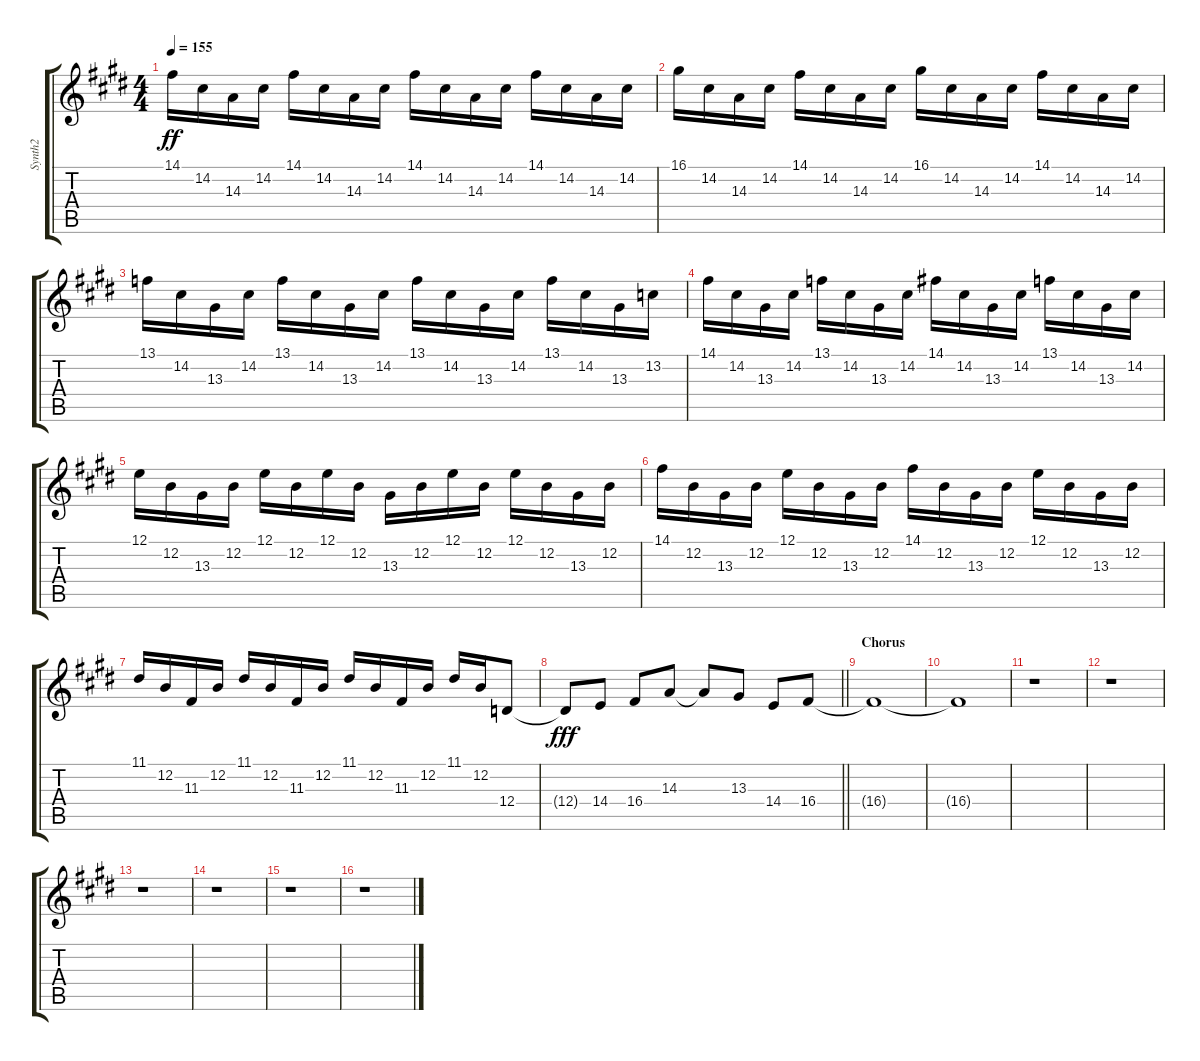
\track ("Synth2" "Synth2") {instrument lead2sawtooth}
\staff {score tabs}
\tuning (E4 B3 G3 D3 A2 E2) {hide}
\ts (4 4)
\tempo 155
\clef g2
\ks e
14.1.16{dy ff} 14.2.16 14.3.16 14.2.16 14.1.16 14.2.16 14.3.16 14.2.16 14.1.16 14.2.16 14.3.16 14.2.16 14.1.16 14.2.16 14.3.16 14.2.16 |
16.1.16 14.2.16 14.3.16 14.2.16 14.1.16 14.2.16 14.3.16 14.2.16 16.1.16 14.2.16 14.3.16 14.2.16 14.1.16 14.2.16 14.3.16 14.2.16 |
13.1.16 14.2.16 13.3.16 14.2.16 13.1.16 14.2.16 13.3.16 14.2.16 13.1.16 14.2.16 13.3.16 14.2.16 13.1.16 14.2.16 13.3.16 13.2.16 |
14.1.16 14.2.16 13.3.16 14.2.16 13.1.16 14.2.16 13.3.16 14.2.16 14.1.16 14.2.16 13.3.16 14.2.16 13.1.16 14.2.16 13.3.16 14.2.16 |
12.1.16 12.2.16 13.3.16 12.2.16 12.1.16 12.2.16 12.1.16 12.2.16 13.3.16 12.2.16 12.1.16 12.2.16 12.1.16 12.2.16 13.3.16 12.2.16 |
14.1.16 12.2.16 13.3.16 12.2.16 12.1.16 12.2.16 13.3.16 12.2.16 14.1.16 12.2.16 13.3.16 12.2.16 12.1.16 12.2.16 13.3.16 12.2.16 |
11.1.16 12.2.16 11.3.16 12.2.16 11.1.16 12.2.16 11.3.16 12.2.16 11.1.16 12.2.16 11.3.16 12.2.16 11.1.16 12.2.16 12.4.8 |
\barLineRight lightlight
12.4{t}.8{dy fff} 14.4.8 16.4.8 14.3.8 14.3{t}.8 13.3.8 14.4.8 16.4.8 |
\section ("" "Chorus")
16.4{t}.1 |
16.4{t}.1 |
r.1 |
r.1 |
r.1 |
r.1 |
r.1 |
r.1
